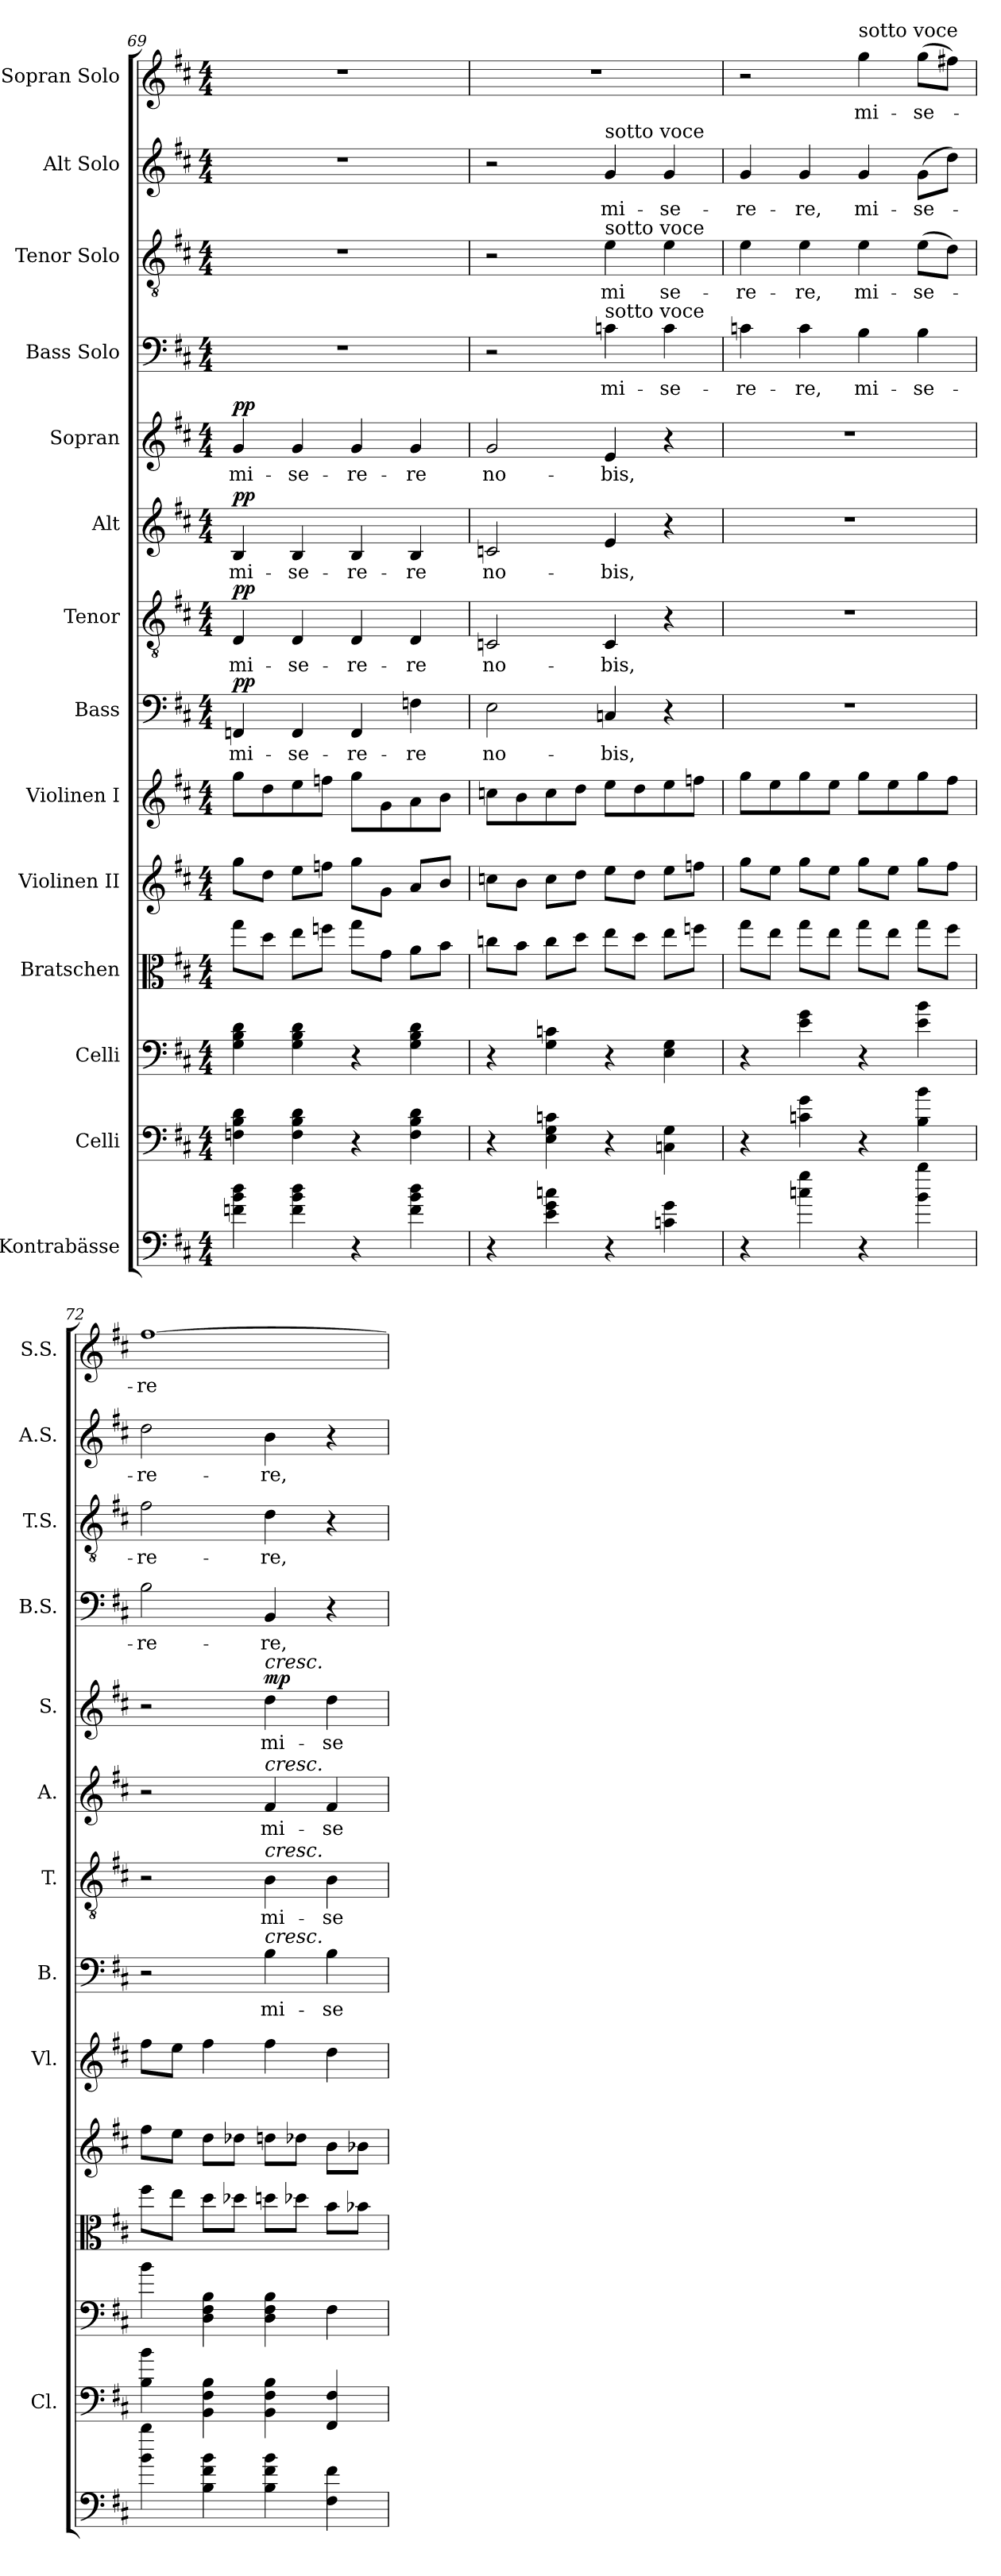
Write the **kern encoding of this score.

**kern	**kern	**kern	**kern	**kern	**kern	**kern	**text	**dynam	**kern	**text	**dynam	**kern	**text	**dynam	**kern	**text	**dynam	**kern	**text	**kern	**text	**kern	**text	**kern	**text
*part14	*part13	*part12	*part11	*part10	*part9	*part8	*part8	*part8	*part7	*part7	*part7	*part6	*part6	*part6	*part5	*part5	*part5	*part4	*part4	*part3	*part3	*part2	*part2	*part1	*part1
*staff14	*staff13	*staff12	*staff11	*staff10	*staff9	*staff8	*staff8	*staff8	*staff7	*staff7	*staff7	*staff6	*staff6	*staff6	*staff5	*staff5	*staff5	*staff4	*staff4	*staff3	*staff3	*staff2	*staff2	*staff1	*staff1
*I"Kontrabässe	*I"Celli	*I"Celli	*I"Bratschen	*I"Violinen II	*I"Violinen I	*I"Bass	*	*	*I"Tenor	*	*	*I"Alt	*	*	*I"Sopran	*	*	*I"Bass Solo	*	*I"Tenor Solo	*	*I"Alt Solo	*	*I"Sopran Solo	*
*	*I'Cl.	*	*	*	*I'Vl.	*I'B.	*	*	*I'T.	*	*	*I'A.	*	*	*I'S.	*	*	*I'B.S.	*	*I'T.S.	*	*I'A.S.	*	*I'S.S.	*
*clefF4	*clefF4	*clefF4	*clefC3	*clefG2	*clefG2	*clefF4	*	*	*clefGv2	*	*	*clefG2	*	*	*clefG2	*	*	*clefF4	*	*clefGv2	*	*clefG2	*	*clefG2	*
*ITrd7c12	*	*	*	*	*	*	*	*	*	*	*	*	*	*	*	*	*	*	*	*	*	*	*	*	*
*k[f#c#]	*k[f#c#]	*k[f#c#]	*k[f#c#]	*k[f#c#]	*k[f#c#]	*k[f#c#]	*	*	*k[f#c#]	*	*	*k[f#c#]	*	*	*k[f#c#]	*	*	*k[f#c#]	*	*k[f#c#]	*	*k[f#c#]	*	*k[f#c#]	*
*M4/4	*M4/4	*M4/4	*M4/4	*M4/4	*M4/4	*M4/4	*	*	*M4/4	*	*	*M4/4	*	*	*M4/4	*	*	*M4/4	*	*M4/4	*	*M4/4	*	*M4/4	*
=69	=69	=69	=69	=69	=69	=69	=69	=69	=69	=69	=69	=69	=69	=69	=69	=69	=69	=69	=69	=69	=69	=69	=69	=69	=69
!	!	!	!	!	!	!	!LO:LY:b	!LO:DY:a	!	!LO:LY:b	!LO:DY:a	!	!LO:LY:b	!LO:DY:a	!	!LO:LY:b	!LO:DY:a	!	!	!	!	!	!	!	!
4Fn\ 4B\ 4d\	4Fn\ 4B\ 4d\	4G\ 4B\ 4d\	8gg\L	8gg\L	8gg\L	4FFn/	-mi-	pp	4D/	-mi-	pp	4B/	-mi-	pp	4g/	-mi-	pp	1r	.	1r	.	1r	.	1r	.
.	.	.	8dd\J	8dd\J	8dd\	.	.	.	.	.	.	.	.	.	.	.	.	.	.	.	.	.	.	.	.
!	!	!	!	!	!	!	!LO:LY:b	!	!	!LO:LY:b	!	!	!LO:LY:b	!	!	!LO:LY:b	!	!	!	!	!	!	!	!	!
4F\ 4B\ 4d\	4F\ 4B\ 4d\	4G\ 4B\ 4d\	8ee\L	8ee\L	8ee\	4FF/	-se-	.	4D/	-se-	.	4B/	-se-	.	4g/	-se-	.	.	.	.	.	.	.	.	.
.	.	.	8ffn\J	8ffn\J	8ffn\J	.	.	.	.	.	.	.	.	.	.	.	.	.	.	.	.	.	.	.	.
!	!	!	!	!	!	!	!LO:LY:b	!	!	!LO:LY:b	!	!	!LO:LY:b	!	!	!LO:LY:b	!	!	!	!	!	!	!	!	!
4r	4r	4r	8gg\L	8gg\L	8gg\L	4FF/	-re-	.	4D/	-re-	.	4B/	-re-	.	4g/	-re-	.	.	.	.	.	.	.	.	.
.	.	.	8g\J	8g\J	8g\	.	.	.	.	.	.	.	.	.	.	.	.	.	.	.	.	.	.	.	.
!	!	!	!	!	!	!	!LO:LY:b	!	!	!LO:LY:b	!	!	!LO:LY:b	!	!	!LO:LY:b	!	!	!	!	!	!	!	!	!
4F\ 4B\ 4d\	4F\ 4B\ 4d\	4G\ 4B\ 4d\	8a\L	8a/L	8a\	4Fn\	re	.	4D/	re	.	4B/	re	.	4g/	re	.	.	.	.	.	.	.	.	.
.	.	.	8b\J	8b/J	8b\J	.	.	.	.	.	.	.	.	.	.	.	.	.	.	.	.	.	.	.	.
=70	=70	=70	=70	=70	=70	=70	=70	=70	=70	=70	=70	=70	=70	=70	=70	=70	=70	=70	=70	=70	=70	=70	=70	=70	=70
!	!	!	!	!	!	!	!LO:LY:b	!	!	!LO:LY:b	!	!	!LO:LY:b	!	!	!LO:LY:b	!	!	!	!	!	!	!	!	!
4r	4r	4r	8ccn\L	8ccn\L	8ccn\L	2E\	-no-	.	2Cn/	-no-	.	2cn/	-no-	.	2g/	-no-	.	2r	.	2r	.	2r	.	1r	.
.	.	.	8b\J	8b\J	8b\	.	.	.	.	.	.	.	.	.	.	.	.	.	.	.	.	.	.	.	.
4E\ 4G\ 4cn\	4E\ 4G\ 4cn\	4G\ 4cn\	8cc\L	8cc\L	8cc\	.	.	.	.	.	.	.	.	.	.	.	.	.	.	.	.	.	.	.	.
.	.	.	8dd\J	8dd\J	8dd\J	.	.	.	.	.	.	.	.	.	.	.	.	.	.	.	.	.	.	.	.
!	!	!	!	!	!	!	!	!	!	!	!	!	!	!	!	!	!	!	!	!	!	!LO:TX:a:t=sotto voce	!	!	!
!	!	!	!	!	!	!	!	!	!	!	!	!	!	!	!	!	!	!	!	!LO:TX:a:t=sotto voce	!	!	!	!	!
!	!	!	!	!	!	!	!	!	!	!	!	!	!	!	!	!	!	!LO:TX:a:t=sotto voce	!	!	!	!	!	!	!
!	!	!	!	!	!	!	!LO:LY:b	!	!	!LO:LY:b	!	!	!LO:LY:b	!	!	!LO:LY:b	!	!	!LO:LY:b	!	!LO:LY:b	!	!LO:LY:b	!	!
4r	4r	4r	8ee\L	8ee\L	8ee\L	4Cn/	bis,	.	4C/	bis,	.	4e/	bis,	.	4e/	bis,	.	4cn\	-mi-	4e\	mi	4g/	-mi-	.	.
.	.	.	8dd\J	8dd\J	8dd\	.	.	.	.	.	.	.	.	.	.	.	.	.	.	.	.	.	.	.	.
!	!	!	!	!	!	!	!	!	!	!	!	!	!	!	!	!	!	!	!LO:LY:b	!	!LO:LY:b	!	!LO:LY:b	!	!
4Cn\ 4G\	4Cn\ 4G\	4E\ 4G\	8ee\L	8ee\L	8ee\	4r	.	.	4r	.	.	4r	.	.	4r	.	.	4c\	-se-	4e\	-se-	4g/	-se-	.	.
.	.	.	8ffn\J	8ffn\J	8ffn\J	.	.	.	.	.	.	.	.	.	.	.	.	.	.	.	.	.	.	.	.
=71	=71	=71	=71	=71	=71	=71	=71	=71	=71	=71	=71	=71	=71	=71	=71	=71	=71	=71	=71	=71	=71	=71	=71	=71	=71
!	!	!	!	!	!	!	!	!	!	!	!	!	!	!	!	!	!	!	!LO:LY:b	!	!LO:LY:b	!	!LO:LY:b	!	!
4r	4r	4r	8gg\L	8gg\L	8gg\L	1r	.	.	1r	.	.	1r	.	.	1r	.	.	4cn\	-re-	4e\	-re-	4g/	-re-	2r	.
.	.	.	8ee\J	8ee\J	8ee\	.	.	.	.	.	.	.	.	.	.	.	.	.	.	.	.	.	.	.	.
!	!	!	!	!	!	!	!	!	!	!	!	!	!	!	!	!	!	!	!LO:LY:b	!	!LO:LY:b	!	!LO:LY:b	!	!
4cn\ 4g\	4cn\ 4g\	4e\ 4g\	8gg\L	8gg\L	8gg\	.	.	.	.	.	.	.	.	.	.	.	.	4c\	re,	4e\	re,	4g/	re,	.	.
.	.	.	8ee\J	8ee\J	8ee\J	.	.	.	.	.	.	.	.	.	.	.	.	.	.	.	.	.	.	.	.
!	!	!	!	!	!	!	!	!	!	!	!	!	!	!	!	!	!	!	!	!	!	!	!	!LO:TX:a:t=sotto voce	!
!	!	!	!	!	!	!	!	!	!	!	!	!	!	!	!	!	!	!	!LO:LY:b	!	!LO:LY:b	!	!LO:LY:b	!	!LO:LY:b
4r	4r	4r	8gg\L	8gg\L	8gg\L	.	.	.	.	.	.	.	.	.	.	.	.	4B\	-mi-	4e\	-mi-	4g/	-mi-	4gg\	-mi-
.	.	.	8ee\J	8ee\J	8ee\	.	.	.	.	.	.	.	.	.	.	.	.	.	.	.	.	.	.	.	.
!	!	!	!	!	!	!	!	!	!	!	!	!	!	!	!	!	!	!	!LO:LY:b	!	!LO:LY:b	!	!LO:LY:b	!	!LO:LY:b
4B\ 4b\	4B\ 4b\	4e\ 4b\	8gg\L	8gg\L	8gg\	.	.	.	.	.	.	.	.	.	.	.	.	4B\	-se-	(>8e\L	-se-	(>8g\L	-se-	(>8gg\L	-se-
.	.	.	8ff#\J	8ff#\J	8ff#\J	.	.	.	.	.	.	.	.	.	.	.	.	.	.	8d\J)	.	8dd\J)	.	8ff#X\J)	.
=72	=72	=72	=72	=72	=72	=72	=72	=72	=72	=72	=72	=72	=72	=72	=72	=72	=72	=72	=72	=72	=72	=72	=72	=72	=72
!	!	!	!	!	!	!	!	!	!	!	!	!	!	!	!	!	!	!	!LO:LY:b	!	!LO:LY:b	!	!LO:LY:b	!	!LO:LY:b
4B\ 4b\	4B\ 4b\	4b\	8ff#\L	8ff#\L	8ff#\L	2r	.	.	2r	.	.	2r	.	.	2r	.	.	2B\	-re-	2f#\	-re-	2dd\	-re-	[1ff#	-re-
.	.	.	8ee\J	8ee\J	8ee\J	.	.	.	.	.	.	.	.	.	.	.	.	.	.	.	.	.	.	.	.
4BB\ 4F#\ 4B\	4BB\ 4F#\ 4B\	4D\ 4F#\ 4B\	8dd\L	8dd\L	4ff#\	.	.	.	.	.	.	.	.	.	.	.	.	.	.	.	.	.	.	.	.
.	.	.	8dd-X\J	8dd-X\J	.	.	.	.	.	.	.	.	.	.	.	.	.	.	.	.	.	.	.	.	.
!	!	!	!	!	!	!	!	!	!	!	!	!	!	!	!LO:TX:a:i:t=cresc.	!	!	!	!	!	!	!	!	!	!
!	!	!	!	!	!	!	!	!	!	!	!	!LO:TX:a:i:t=cresc.	!	!	!	!	!	!	!	!	!	!	!	!	!
!	!	!	!	!	!	!	!	!	!LO:TX:a:i:t=cresc.	!	!	!	!	!	!	!	!	!	!	!	!	!	!	!	!
!	!	!	!	!	!	!LO:TX:a:i:t=cresc.	!	!	!	!	!	!	!	!	!	!	!	!	!	!	!	!	!	!	!
!	!	!	!	!	!	!	!LO:LY:b	!	!	!LO:LY:b	!	!	!LO:LY:b	!	!	!LO:LY:b	!LO:DY:a	!	!LO:LY:b	!	!LO:LY:b	!	!LO:LY:b	!	!
4BB\ 4F#\ 4B\	4BB\ 4F#\ 4B\	4D\ 4F#\ 4B\	8ddn\L	8ddn\L	4ff#\	4B\	-mi-	.	4B\	-mi-	.	4f#/	-mi-	.	4dd\	-mi-	mp	4BB/	re,	4d\	re,	4b\	re,	.	.
.	.	.	8dd-X\J	8dd-X\J	.	.	.	.	.	.	.	.	.	.	.	.	.	.	.	.	.	.	.	.	.
!	!	!	!	!	!	!	!LO:LY:b	!	!	!LO:LY:b	!	!	!LO:LY:b	!	!	!LO:LY:b	!	!	!	!	!	!	!	!	!
4FF#\ 4F#\	4FF#/ 4F#/	4F#\	8b\L	8b\L	4dd\	4B\	-se-	.	4B\	-se-	.	4f#/	-se-	.	4dd\	-se-	.	4r	.	4r	.	4r	.	.	.
.	.	.	8b-X\J	8b-X\J	.	.	.	.	.	.	.	.	.	.	.	.	.	.	.	.	.	.	.	.	.
=	=	=	=	=	=	=	=	=	=	=	=	=	=	=	=	=	=	=	=	=	=	=	=	=	=
*-	*-	*-	*-	*-	*-	*-	*-	*-	*-	*-	*-	*-	*-	*-	*-	*-	*-	*-	*-	*-	*-	*-	*-	*-	*-
